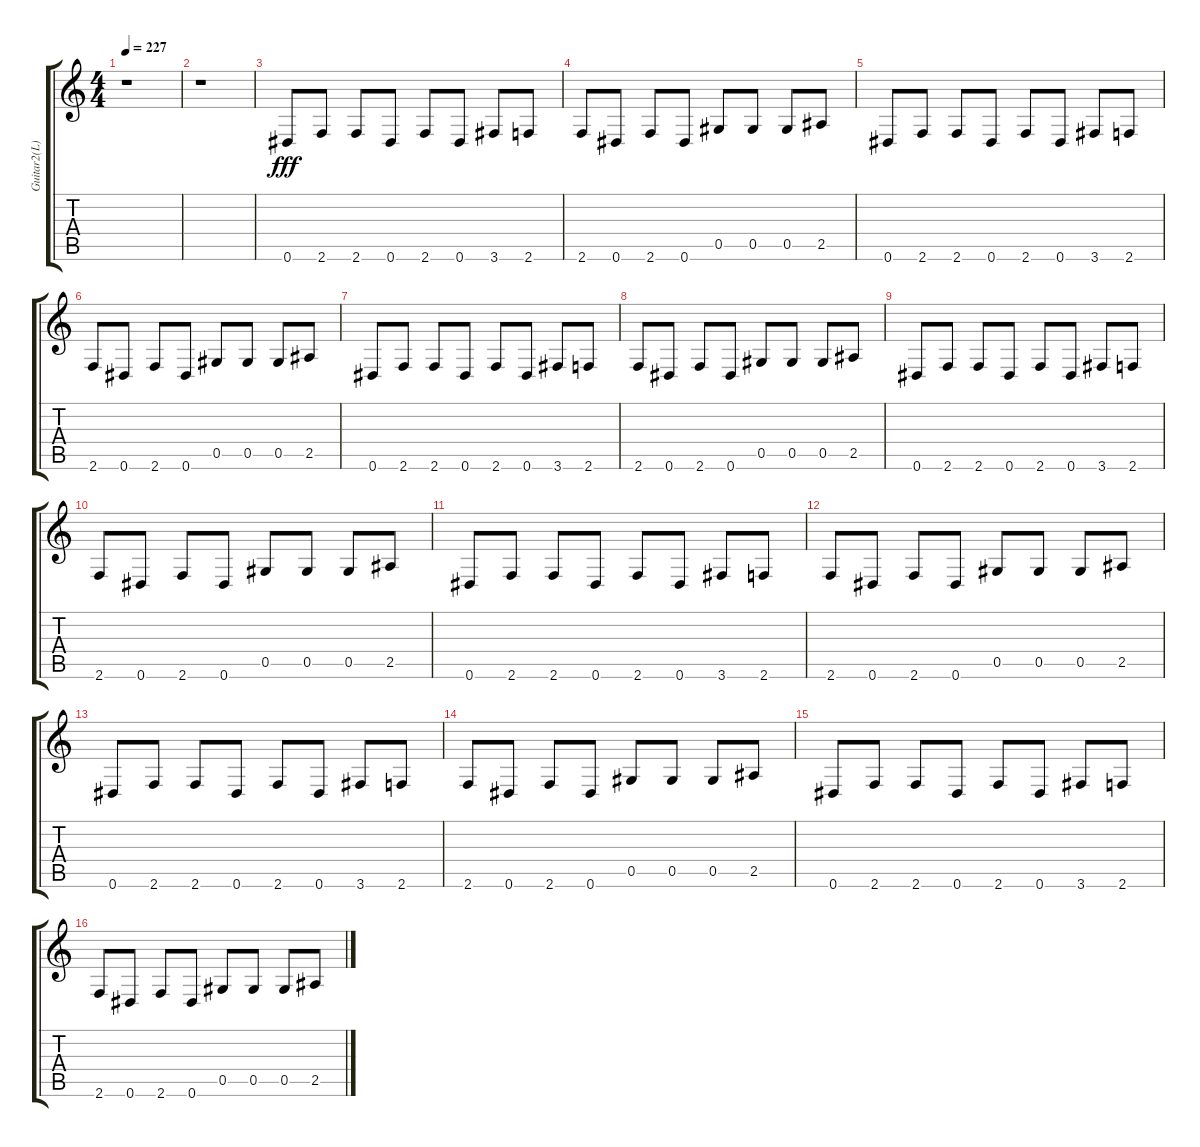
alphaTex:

\track ("Guitar2(L)" "Guitar2(L)") {instrument distortionguitar}
\staff {score tabs}
\tuning (Eb4 Bb3 Gb3 Db3 Ab2 Eb2) {hide}
\ts (4 4)
\tempo 227
\clef g2
\ks c
r.1{dy f} |
r.1 |
0.6.8{dy fff} 2.6.8 2.6.8 0.6.8 2.6.8 0.6.8 3.6.8 2.6.8 |
2.6.8 0.6.8 2.6.8 0.6.8 0.5.8 0.5.8 0.5.8 2.5.8 |
0.6.8 2.6.8 2.6.8 0.6.8 2.6.8 0.6.8 3.6.8 2.6.8 |
2.6.8 0.6.8 2.6.8 0.6.8 0.5.8 0.5.8 0.5.8 2.5.8 |
0.6.8 2.6.8 2.6.8 0.6.8 2.6.8 0.6.8 3.6.8 2.6.8 |
2.6.8 0.6.8 2.6.8 0.6.8 0.5.8 0.5.8 0.5.8 2.5.8 |
0.6.8 2.6.8 2.6.8 0.6.8 2.6.8 0.6.8 3.6.8 2.6.8 |
2.6.8 0.6.8 2.6.8 0.6.8 0.5.8 0.5.8 0.5.8 2.5.8 |
0.6.8 2.6.8 2.6.8 0.6.8 2.6.8 0.6.8 3.6.8 2.6.8 |
2.6.8 0.6.8 2.6.8 0.6.8 0.5.8 0.5.8 0.5.8 2.5.8 |
0.6.8 2.6.8 2.6.8 0.6.8 2.6.8 0.6.8 3.6.8 2.6.8 |
2.6.8 0.6.8 2.6.8 0.6.8 0.5.8 0.5.8 0.5.8 2.5.8 |
0.6.8 2.6.8 2.6.8 0.6.8 2.6.8 0.6.8 3.6.8 2.6.8 |
2.6.8 0.6.8 2.6.8 0.6.8 0.5.8 0.5.8 0.5.8 2.5.8
